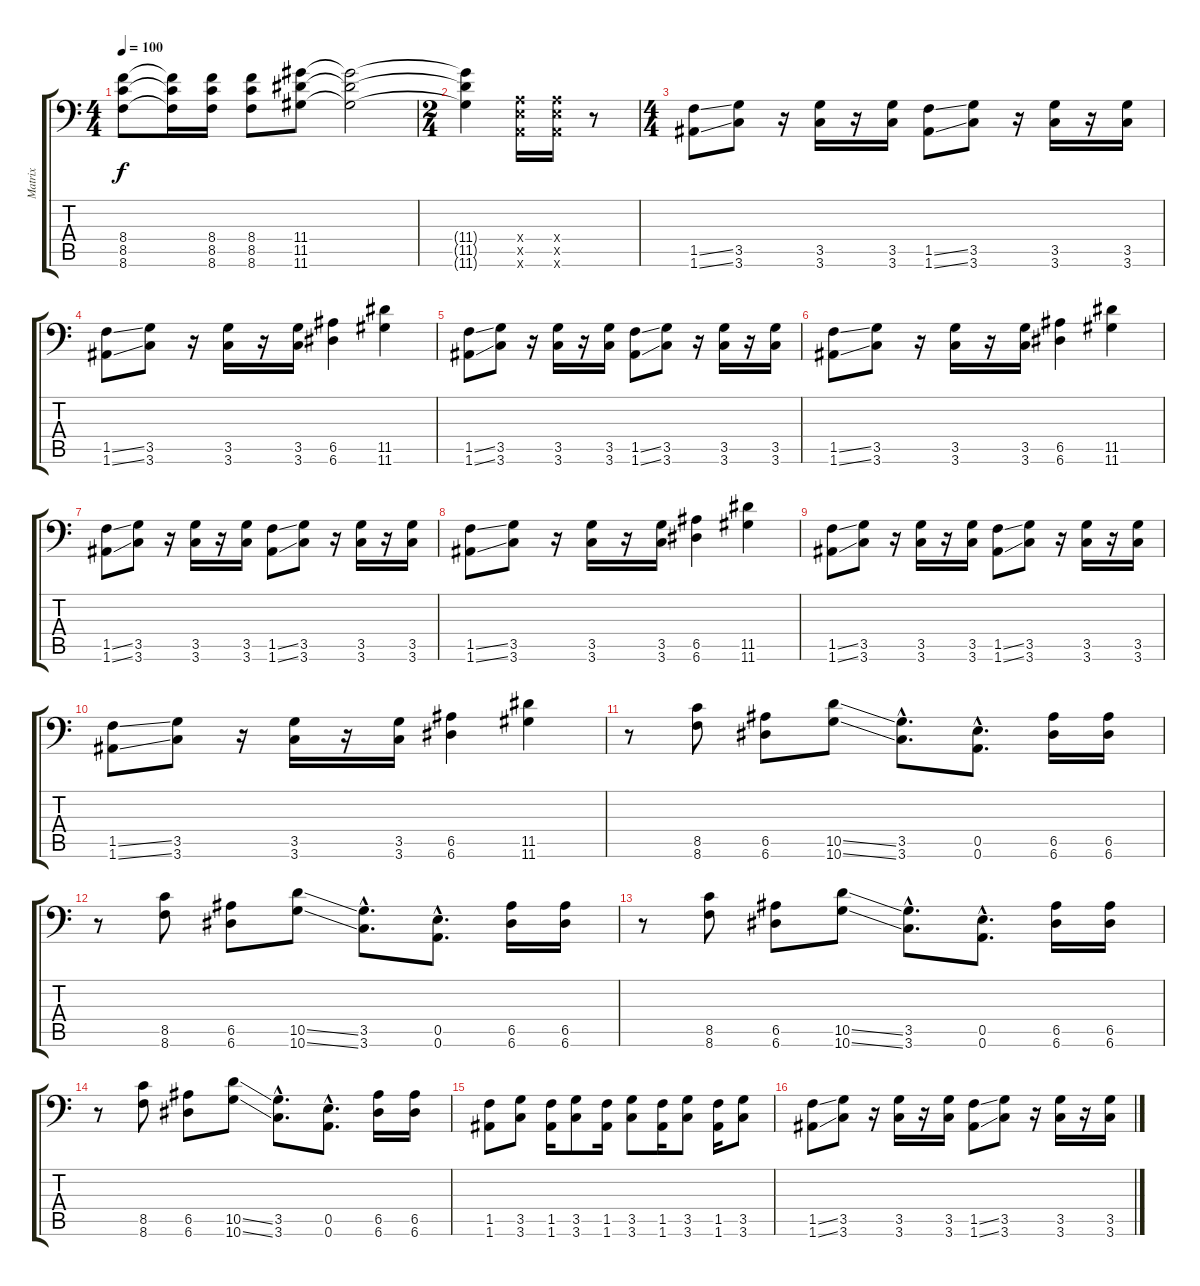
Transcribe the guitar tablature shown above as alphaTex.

\track ("Matrix" "Matrix") {instrument electricguitarclean}
\staff {score tabs}
\tuning (B3 Gb3 D3 A2 E2 A1) {hide}
\ts (4 4)
\tempo 100
\clef f4
\ks c
(8.4 8.5 8.6).8{dy f} (8.4{t} 8.5{t} 8.6{t}).16 (8.4 8.5 8.6).16 (8.4 8.5 8.6).8 (11.4 11.5 11.6).8 (11.4{t} 11.5{t} 11.6{t}).2 |
\ts (2 4)
(11.4{t} 11.5{t} 11.6{t}).4 (0.4{x} 0.5{x} 0.6{x}).16 (0.4{x} 0.5{x} 0.6{x}).16 r.8 |
\ts (4 4)
(1.5{ss} 1.6{ss}).8{instrument distortionguitar} (3.5 3.6).8 r.16 (3.5 3.6).16 r.16 (3.5 3.6).16 (1.5{ss} 1.6{ss}).8 (3.5 3.6).8 r.16 (3.5 3.6).16 r.16 (3.5 3.6).16 |
(1.5{ss} 1.6{ss}).8 (3.5 3.6).8 r.16 (3.5 3.6).16 r.16 (3.5 3.6).16 (6.5 6.6).4 (11.5 11.6).4 |
(1.5{ss} 1.6{ss}).8{instrument distortionguitar} (3.5 3.6).8 r.16 (3.5 3.6).16 r.16 (3.5 3.6).16 (1.5{ss} 1.6{ss}).8 (3.5 3.6).8 r.16 (3.5 3.6).16 r.16 (3.5 3.6).16 |
(1.5{ss} 1.6{ss}).8 (3.5 3.6).8 r.16 (3.5 3.6).16 r.16 (3.5 3.6).16 (6.5 6.6).4 (11.5 11.6).4 |
(1.5{ss} 1.6{ss}).8{instrument distortionguitar} (3.5 3.6).8 r.16 (3.5 3.6).16 r.16 (3.5 3.6).16 (1.5{ss} 1.6{ss}).8 (3.5 3.6).8 r.16 (3.5 3.6).16 r.16 (3.5 3.6).16 |
(1.5{ss} 1.6{ss}).8 (3.5 3.6).8 r.16 (3.5 3.6).16 r.16 (3.5 3.6).16 (6.5 6.6).4 (11.5 11.6).4 |
(1.5{ss} 1.6{ss}).8{instrument distortionguitar} (3.5 3.6).8 r.16 (3.5 3.6).16 r.16 (3.5 3.6).16 (1.5{ss} 1.6{ss}).8 (3.5 3.6).8 r.16 (3.5 3.6).16 r.16 (3.5 3.6).16 |
(1.5{ss} 1.6{ss}).8 (3.5 3.6).8 r.16 (3.5 3.6).16 r.16 (3.5 3.6).16 (6.5 6.6).4 (11.5 11.6).4 |
r.8{instrument distortionguitar} (8.5 8.6).8 (6.5 6.6).8 (10.5{ss} 10.6{ss}).8 (3.5{hac} 3.6{hac}).8{d} (0.5{hac} 0.6{hac}).8{d} (6.5 6.6).16 (6.5 6.6).16 |
r.8 (8.5 8.6).8 (6.5 6.6).8 (10.5{ss} 10.6{ss}).8 (3.5{hac} 3.6{hac}).8{d} (0.5{hac} 0.6{hac}).8{d} (6.5 6.6).16 (6.5 6.6).16 |
r.8{instrument distortionguitar} (8.5 8.6).8 (6.5 6.6).8 (10.5{ss} 10.6{ss}).8 (3.5{hac} 3.6{hac}).8{d} (0.5{hac} 0.6{hac}).8{d} (6.5 6.6).16 (6.5 6.6).16 |
r.8 (8.5 8.6).8 (6.5 6.6).8 (10.5{ss} 10.6{ss}).8 (3.5{hac} 3.6{hac}).8{d} (0.5{hac} 0.6{hac}).8{d} (6.5 6.6).16 (6.5 6.6).16 |
(1.5 1.6).8{instrument distortionguitar} (3.5 3.6).8 (1.5 1.6).16 (3.5 3.6).8 (1.5 1.6).16 (3.5 3.6).8 (1.5 1.6).16 (3.5 3.6).8 (1.5 1.6).16 (3.5 3.6).8 |
(1.5{ss} 1.6{ss}).8{instrument distortionguitar} (3.5 3.6).8 r.16 (3.5 3.6).16 r.16 (3.5 3.6).16 (1.5{ss} 1.6{ss}).8 (3.5 3.6).8 r.16 (3.5 3.6).16 r.16 (3.5 3.6).16
